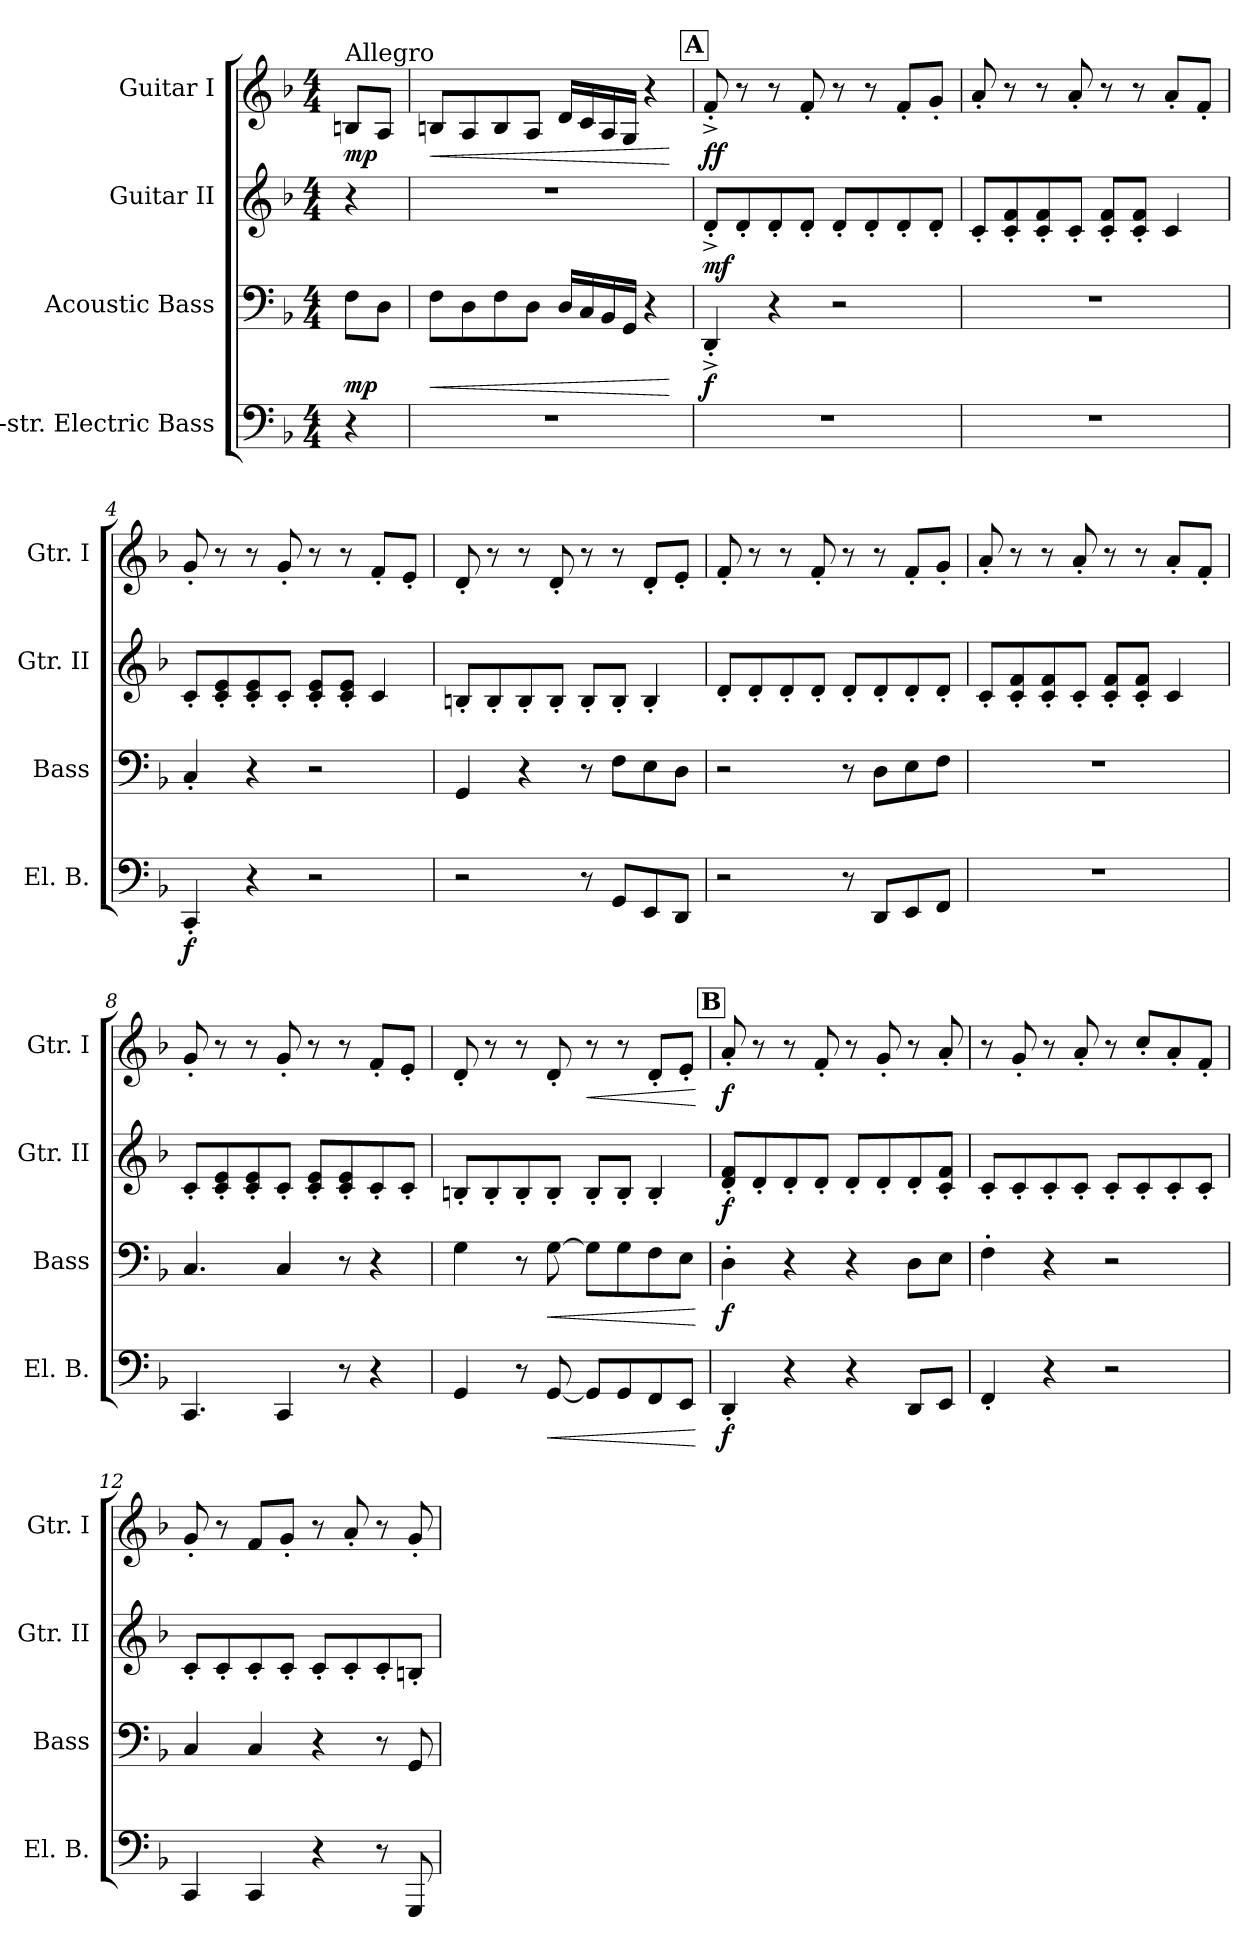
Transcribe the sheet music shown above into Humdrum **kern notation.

**kern	**dynam	**kern	**dynam	**kern	**dynam	**kern	**dynam
*part4	*part4	*part3	*part3	*part2	*part2	*part1	*part1
*staff4	*staff4	*staff3	*staff3	*staff2	*staff2	*staff1	*staff1
*I"5-str. Electric Bass	*	*I"Acoustic Bass	*	*I"Guitar II	*	*I"Guitar I	*
*I'El. B.	*	*I'Bass	*	*I'Gtr. II	*	*I'Gtr. I	*
*clefF4	*	*clefF4	*	*clefG2	*	*clefG2	*
*k[b-]	*	*k[b-]	*	*k[b-]	*	*k[b-]	*
*M4/4	*	*M4/4	*	*M4/4	*	*M4/4	*
*MM135	*	*MM135	*	*MM135	*	*MM135	*
=	=	=	=	=	=	=	=
!	!	!	!	!	!	!LO:TX:a:t=Allegro	!
!	!	!	!LO:DY:b	!	!	!	!LO:DY:b
4r	.	8F\L	mp	4r	.	8Bn/L	mp
.	.	8D\J	.	.	.	8A/J	.
=1	=1	=1	=1	=1	=1	=1	=1
!	!	!	!LO:HP:b	!	!	!	!LO:HP:b
1r	.	8F\L	<	1r	.	8Bn/L	<
.	.	8D\	.	.	.	8A/	.
.	.	8F\	.	.	.	8B/	.
.	.	8D\J	.	.	.	8A/J	.
.	.	16D/LL	.	.	.	16d/LL	.
.	.	16C/	.	.	.	16c/	.
.	.	16BB-/	.	.	.	16A/	.
.	.	16GG/JJ	.	.	.	16G/JJ	.
.	.	4r	.	.	.	4r	.
.	.	.	[	.	.	.	[
!!LO:REH:place=s1:a:B:fs=14:t=A
=2	=2	=2	=2	=2	=2	=2	=2
!	!	!	!LO:DY:b	!	!LO:DY:b	!	!LO:DY:b
1r	.	4DD'^/	f	8d'^/L	mf	8f'^/	ff
.	.	.	.	8d'/	.	8r	.
.	.	4r	.	8d'/	.	8r	.
.	.	.	.	8d'/J	.	8f'/	.
.	.	2r	.	8d'/L	.	8r	.
.	.	.	.	8d'/	.	8r	.
.	.	.	.	8d'/	.	8f'/L	.
.	.	.	.	8d'/J	.	8g'/J	.
=3	=3	=3	=3	=3	=3	=3	=3
1r	.	1r	.	8c'/L	.	8a'/	.
.	.	.	.	8c/' 8f/'	.	8r	.
.	.	.	.	8c/' 8f/'	.	8r	.
.	.	.	.	8c'/J	.	8a'/	.
.	.	.	.	8c/' 8f/'L	.	8r	.
.	.	.	.	8c/' 8f/'J	.	8r	.
.	.	.	.	4c/	.	8a'/L	.
.	.	.	.	.	.	8f'/J	.
!!LO:LB:g=z
=4	=4	=4	=4	=4	=4	=4	=4
!	!LO:DY:b	!	!	!	!	!	!
4CC'/	f	4C'/	.	8c'/L	.	8g'/	.
.	.	.	.	8c/' 8e/'	.	8r	.
4r	.	4r	.	8c/' 8e/'	.	8r	.
.	.	.	.	8c'/J	.	8g'/	.
2r	.	2r	.	8c/' 8e/'L	.	8r	.
.	.	.	.	8c/' 8e/'J	.	8r	.
.	.	.	.	4c/	.	8f'/L	.
.	.	.	.	.	.	8e'/J	.
=5	=5	=5	=5	=5	=5	=5	=5
2r	.	4GG/	.	8Bn'/L	.	8d'/	.
.	.	.	.	8B'/	.	8r	.
.	.	4r	.	8B'/	.	8r	.
.	.	.	.	8B'/J	.	8d'/	.
8r	.	8r	.	8B'/L	.	8r	.
8GG/L	.	8F\L	.	8B'/J	.	8r	.
8EE/	.	8E\	.	4B'/	.	8d'/L	.
8DD/J	.	8D\J	.	.	.	8e'/J	.
=6	=6	=6	=6	=6	=6	=6	=6
2r	.	2r	.	8d'/L	.	8f'/	.
.	.	.	.	8d'/	.	8r	.
.	.	.	.	8d'/	.	8r	.
.	.	.	.	8d'/J	.	8f'/	.
8r	.	8r	.	8d'/L	.	8r	.
8DD/L	.	8D\L	.	8d'/	.	8r	.
8EE/	.	8E\	.	8d'/	.	8f'/L	.
8FF/J	.	8F\J	.	8d'/J	.	8g'/J	.
!!LO:LB:g=z
=7	=7	=7	=7	=7	=7	=7	=7
1r	.	1r	.	8c'/L	.	8a'/	.
.	.	.	.	8c/' 8f/'	.	8r	.
.	.	.	.	8c/' 8f/'	.	8r	.
.	.	.	.	8c'/J	.	8a'/	.
.	.	.	.	8c/' 8f/'L	.	8r	.
.	.	.	.	8c/' 8f/'J	.	8r	.
.	.	.	.	4c/	.	8a'/L	.
.	.	.	.	.	.	8f'/J	.
=8	=8	=8	=8	=8	=8	=8	=8
4.CC/	.	4.C/	.	8c'/L	.	8g'/	.
.	.	.	.	8c/' 8e/'	.	8r	.
.	.	.	.	8c/' 8e/'	.	8r	.
4CC/	.	4C/	.	8c'/J	.	8g'/	.
.	.	.	.	8c/' 8e/'L	.	8r	.
8r	.	8r	.	8c/' 8e/'	.	8r	.
4r	.	4r	.	8c'/	.	8f'/L	.
.	.	.	.	8c'/J	.	8e'/J	.
=9	=9	=9	=9	=9	=9	=9	=9
4GG/	.	4G\	.	8Bn'/L	.	8d'/	.
.	.	.	.	8B'/	.	8r	.
8r	.	8r	.	8B'/	.	8r	.
!	!LO:HP:b	!	!LO:HP:b	!	!	!	!
[8GG/	<	[8G\	<	8B'/J	.	8d'/	.
!	!	!	!	!	!	!	!LO:HP:b
8GG/L]	.	8G\L]	.	8B'/L	.	8r	<
8GG/	.	8G\	.	8B'/J	.	8r	.
8FF/	.	8F\	.	4B'/	.	8d'/L	.
8EE/J	.	8E\J	.	.	.	8e'/J	.
.	[	.	[	.	.	.	[
!!LO:PB:g=z
!!LO:REH:place=s1:a:B:fs=14:t=B
=10	=10	=10	=10	=10	=10	=10	=10
!	!LO:DY:b	!	!LO:DY:b	!	!LO:DY:b	!	!LO:DY:b
4DD'/	f	4D'\	f	8d/' 8f/'L	f	8a'/	f
.	.	.	.	8d'/	.	8r	.
4r	.	4r	.	8d'/	.	8r	.
.	.	.	.	8d'/J	.	8f'/	.
4r	.	4r	.	8d'/L	.	8r	.
.	.	.	.	8d'/	.	8g'/	.
8DD/L	.	8D\L	.	8d'/	.	8r	.
8EE/J	.	8E\J	.	8c/' 8f/'J	.	8a'/	.
=11	=11	=11	=11	=11	=11	=11	=11
4FF'/	.	4F'\	.	8c'/L	.	8r	.
.	.	.	.	8c'/	.	8g'/	.
4r	.	4r	.	8c'/	.	8r	.
.	.	.	.	8c'/J	.	8a'/	.
2r	.	2r	.	8c'/L	.	8r	.
.	.	.	.	8c'/	.	8cc'/L	.
.	.	.	.	8c'/	.	8a'/	.
.	.	.	.	8c'/J	.	8f'/J	.
=12	=12	=12	=12	=12	=12	=12	=12
4CC/	.	4C/	.	8c'/L	.	8g'/	.
.	.	.	.	8c'/	.	8r	.
4CC/	.	4C/	.	8c'/	.	8f/L	.
.	.	.	.	8c'/J	.	8g'/J	.
4r	.	4r	.	8c'/L	.	8r	.
.	.	.	.	8c'/	.	8a'/	.
8r	.	8r	.	8c'/	.	8r	.
8GGG/	.	8GG/	.	8Bn'/J	.	8g'/	.
=	=	=	=	=	=	=	=
*-	*-	*-	*-	*-	*-	*-	*-
